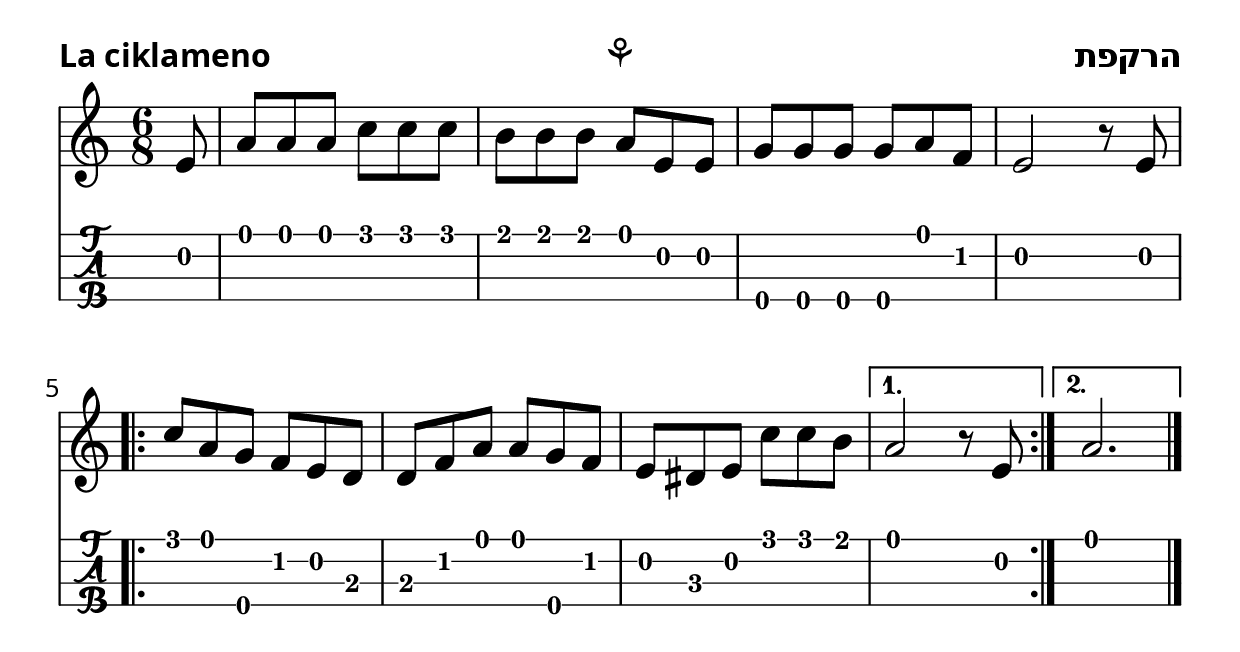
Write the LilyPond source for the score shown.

\include "../ĉiea.ly"

\header {
  titolo-xx     = ""
  titolo-he     = "הרקפת"
  titolo-eo     = "La ciklameno"
  komponisto-xx = ""
  komponisto-he = ""
  komponisto-eo = ""
  ikono         = "⚘"
}

\include "../titolo.ly"

melodio = {
  \key a \minor
  \time 6/8
  \partial 8 { e8           | }
  a8 a8 a8 c'8 c'8 c'8      | 
  b8 b8 b8 a8 e8 e8         | 
  g8\4 g8\4 g8\4 g8\4 a8 f8 | 
  e2 r8 e8                  | 
  \break
  \repeat volta 2 {
  c'8 a8 g8\4 f8 e8 d8      | 
  d8 f8 a8 a8 g8\4 f8       | 
  e8 dis8 e8 c'8 c'8 b8     | 
  }
  \alternative {
  { a2 r8 e8                | }
  { a2.                     | }
  }
  \bar "|."
}

\include "../muziko.ly"
